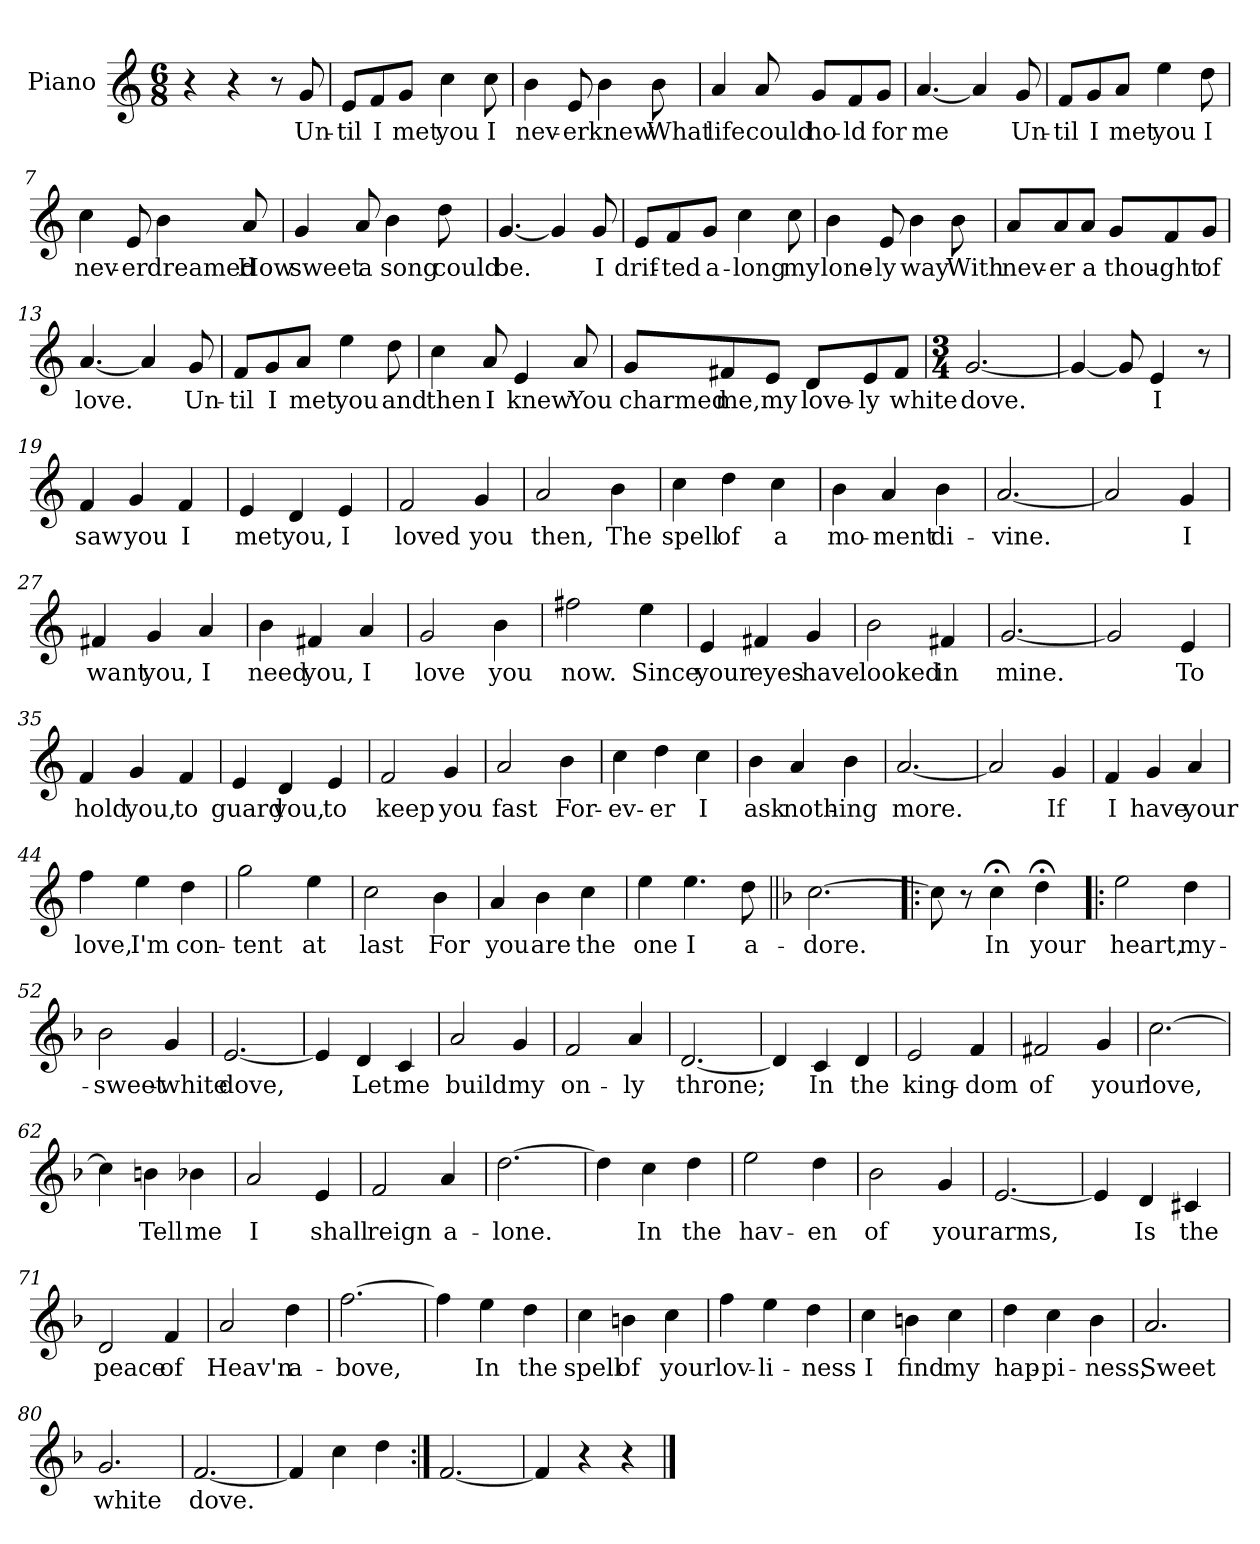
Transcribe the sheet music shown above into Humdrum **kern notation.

**kern	**text
*part1	*part1
*staff1	*staff1
*I"Piano	*
*I'Pno.	*
*clefG2	*
*k[]	*
*C:	*
*M6/8	*
=1	=1
4r	.
4r	.
8r	.
8g/	Un-
=2	=2
8e/L	-til
8f/	I
8g/J	met
4cc\	you
8cc\	I
=3	=3
4b\	nev-
8e/	-er
4b\	knew
8b\	What
=4	=4
4a/	life
8a/	could
8g/L	ho-
8f/	-ld
8g/J	for
!!LO:LB:g=z
=5	=5
[4.a/	me
4a/]	.
8g/	Un-
=6	=6
8f/L	-til
8g/	I
8a/J	met
4ee\	you
8dd\	I
=7	=7
4cc\	nev-
8e/	-er
4b\	dreamed
8a/	How
=8	=8
4g/	sweet
8a/	a
4b\	song
8dd\	could
!!LO:LB:g=z
=9	=9
[4.g/	be.
4g/]	.
8g/	I
=10	=10
8e/L	drif-
8f/	-ted
8g/J	a-
4cc\	-long
8cc\	my
=11	=11
4b\	lone-
8e/	-ly
4b\	way
8b\	With
=12	=12
8a/L	nev-
8a/	-er
8a/J	a
8g/L	thou-
8f/	-ght
8g/J	of
!!LO:LB:g=z
=13	=13
[4.a/	love.
4a/]	.
8g/	Un-
=14	=14
8f/L	til
8g/	I
8a/J	met
4ee\	you
8dd\	and
=15	=15
4cc\	then
8a/	I
4e/	knew
8a/	You
!!LO:LB:g=z
=16	=16
8g/L	charmed
8f#X/	me,
8e/J	my
8d/L	love-
8e/	-ly
8f#/J	white
=17	=17
*M3/4	*
[2.g/	dove.
=18	=18
4g/_	.
8g/]	.
4e/	I
8r	.
=19	=19
4f/	saw
4g/	you
4f/	I
=20	=20
4e/	met
4d/	you,
4e/	I
!!LO:LB:g=z
=21	=21
2f/	loved
4g/	you
=22	=22
2a/	then,
4b\	The
=23	=23
4cc\	spell
4dd\	of
4cc\	a
=24	=24
4b\	mo-
4a/	-ment
4b\	di-
=25	=25
[2.a/	-vine.
=26	=26
2a/]	.
4g/	I
=27	=27
4f#X/	want
4g/	you,
4a/	I
!!LO:LB:g=z
=28	=28
4b\	need
4f#X/	you,
4a/	I
=29	=29
2g/	love
4b\	you
=30	=30
2ff#X\	now.
4ee\	Since
=31	=31
4e/	your
4f#X/	eyes
4g/	have
=32	=32
2b\	looked
4f#X/	in
=33	=33
[2.g/	mine.
=34	=34
2g/]	.
4e/	To
!!LO:LB:g=z
=35	=35
4f/	hold
4g/	you,
4f/	to
=36	=36
4e/	guard
4d/	you,
4e/	to
=37	=37
2f/	keep
4g/	you
=38	=38
2a/	fast
4b\	For-
=39	=39
4cc\	-ev-
4dd\	-er
4cc\	I
=40	=40
4b\	ask
4a/	noth-
4b\	-ing
=41	=41
[2.a/	more.
!!LO:PB:g=z
=42	=42
2a/]	.
4g/	If
=43	=43
4f/	I
4g/	have
4a/	your
=44	=44
4ff\	love,
4ee\	I'm
4dd\	con-
=45	=45
2gg\	-tent
4ee\	at
=46	=46
2cc\	last
4b\	For
=47	=47
4a/	you
4b\	are
4cc\	the
=48	=48
4ee\	one
4.ee\	I
8dd\	a-
!!LO:LB:g=z
=49||	=49||
*k[b-]	*
*F:	*
[2.cc\	-dore.
=50!|:	=50!|:
8cc\]	.
8r	.
4cc;<\	In
4dd;<\	your
=51!|:	=51!|:
2ee\	heart,
4dd\	my-
=52	=52
2b-\	-sweet-
4g/	-white
=53	=53
[2.e/	dove,
=54	=54
4e/]	.
4d/	Let
4c/	me
=55	=55
2a/	build
4g/	my
!!LO:LB:g=z
=56	=56
2f/	on-
4a/	-ly
=57	=57
[2.d/	throne;
=58	=58
4d/]	.
4c/	In
4d/	the
=59	=59
2e/	king-
4f/	-dom
=60	=60
2f#X/	of
4g/	your
=61	=61
[2.cc\	love,
=62	=62
4cc\]	.
4bn\	Tell
4b-X\	me
=63	=63
2a/	I
4e/	shall
!!LO:LB:g=z
=64	=64
2f/	reign
4a/	a-
=65	=65
[2.dd\	-lone.
=66	=66
4dd\]	.
4cc\	In
4dd\	the
=67	=67
2ee\	hav-
4dd\	-en
=68	=68
2b-\	of
4g/	your
=69	=69
[2.e/	arms,
=70	=70
4e/]	.
4d/	Is
4c#X/	the
=71	=71
2d/	peace
4f/	of
!!LO:LB:g=z
=72	=72
2a/	Heav'n
4dd\	a-
=73	=73
[2.ff\	-bove,
=74	=74
4ff\]	.
4ee\	In
4dd\	the
=75	=75
4cc\	spell
4bn\	of
4cc\	your
=76	=76
4ff\	lov-
4ee\	-li-
4dd\	-ness
=77	=77
4cc\	I
4bn\	find
4cc\	my
!!LO:LB:g=z
=78	=78
4dd\	hap-
4cc\	-pi-
4b-\	-ness,
=79	=79
2.a/	Sweet
=80	=80
2.g/	white
=81	=81
[2.f/	dove.
=82	=82
4f/]	.
4cc\	.
4dd\	.
=83:|!	=83:|!
[2.f/	.
=84	=84
4f/]	.
4r	.
4r	.
==	==
*-	*-
